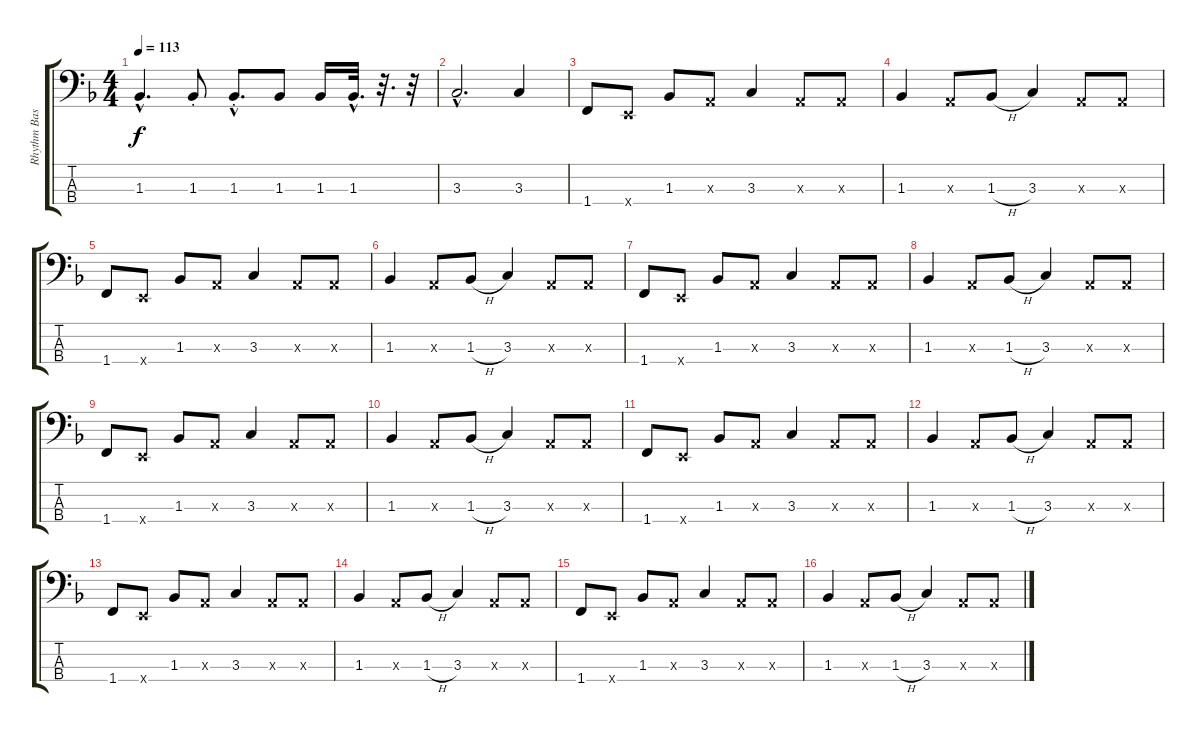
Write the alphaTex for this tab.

\track ("Rhythm Bass" "Rhythm Bas") {instrument slapbass1}
\staff {score tabs}
\tuning (G2 D2 A1 E1) {hide}
\ts (4 4)
\tempo 113
\clef f4
\ks f
1.3{hac}.4{d dy f} 1.3{st}.8 1.3{hac st}.8{d} 1.3.8 1.3.16 1.3{hac}.32{d} r.32{d} r.32 |
3.3{hac}.2{d} 3.3.4 |
1.4.8{instrument slapbass1} 0.4{x}.8 1.3.8 0.3{x}.8 3.3.4 0.3{x}.8 0.3{x}.8 |
1.3.4 0.3{x}.8 1.3{h}.8 3.3.4 0.3{x}.8 0.3{x}.8 |
1.4.8 0.4{x}.8 1.3.8 0.3{x}.8 3.3.4 0.3{x}.8 0.3{x}.8 |
1.3.4 0.3{x}.8 1.3{h}.8 3.3.4 0.3{x}.8 0.3{x}.8 |
1.4.8 0.4{x}.8 1.3.8 0.3{x}.8 3.3.4 0.3{x}.8 0.3{x}.8 |
1.3.4 0.3{x}.8 1.3{h}.8 3.3.4 0.3{x}.8 0.3{x}.8 |
1.4.8 0.4{x}.8 1.3.8 0.3{x}.8 3.3.4 0.3{x}.8 0.3{x}.8 |
1.3.4 0.3{x}.8 1.3{h}.8 3.3.4 0.3{x}.8 0.3{x}.8 |
1.4.8 0.4{x}.8 1.3.8 0.3{x}.8 3.3.4 0.3{x}.8 0.3{x}.8 |
1.3.4 0.3{x}.8 1.3{h}.8 3.3.4 0.3{x}.8 0.3{x}.8 |
1.4.8 0.4{x}.8 1.3.8 0.3{x}.8 3.3.4 0.3{x}.8 0.3{x}.8 |
1.3.4 0.3{x}.8 1.3{h}.8 3.3.4 0.3{x}.8 0.3{x}.8 |
1.4.8 0.4{x}.8 1.3.8 0.3{x}.8 3.3.4 0.3{x}.8 0.3{x}.8 |
1.3.4 0.3{x}.8 1.3{h}.8 3.3.4 0.3{x}.8 0.3{x}.8
